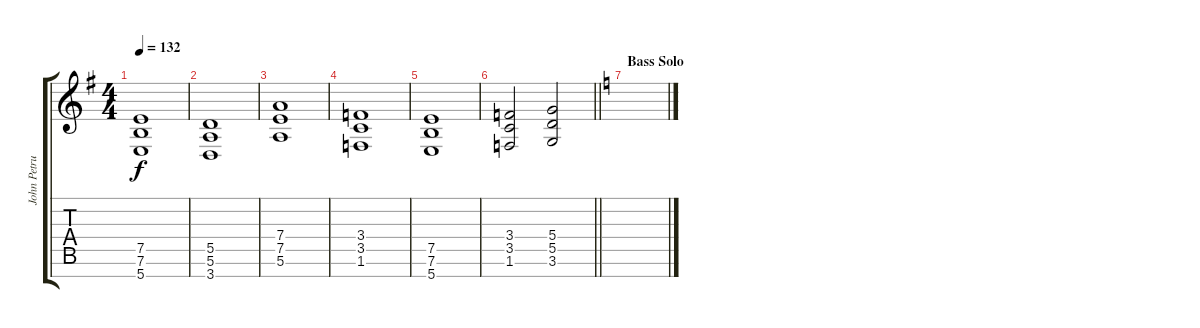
\track ("John Petrucci Guitar 2" "John Petru") {instrument distortionguitar}
\staff {score tabs}
\tuning (E4 B3 G3 D3 A2 E2 B1) {hide}
\ts (4 4)
\tempo 132
\clef g2
\ks g
(7.5 7.6 5.7).1{dy f} |
(5.5 5.6 3.7).1 |
(7.4 7.5 5.6).1 |
(3.4 3.5 1.6).1 |
(7.5 7.6 5.7).1 |
\barLineRight lightlight
(3.4 3.5 1.6).2 (5.4 5.5 3.6).2 |
\section ("" "Bass Solo")
\ks c
